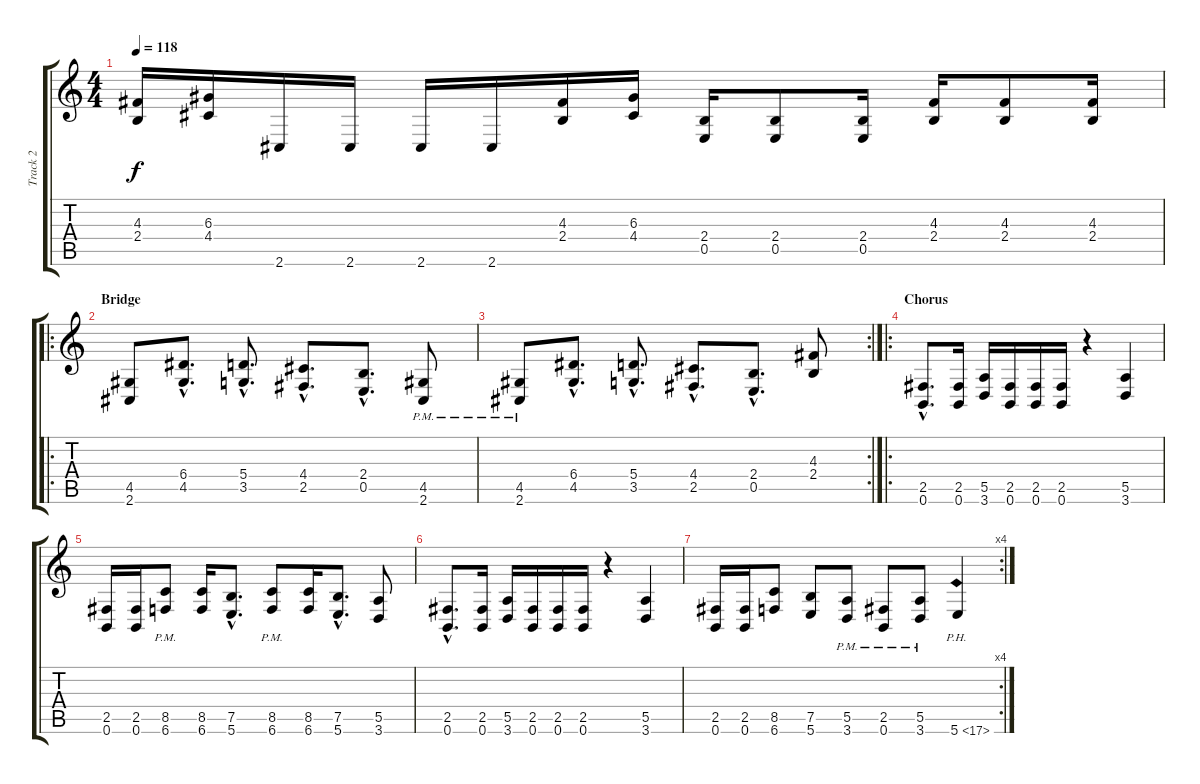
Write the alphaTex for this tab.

\track ("Track 2" "Track 2") {instrument distortionguitar}
\staff {score tabs}
\tuning (B3 Gb3 D3 A2 E2 B1) {hide}
\ts (4 4)
\tempo 118
\clef g2
\ks c
(4.3 2.4).16{dy f} (6.3 4.4).16 2.6.16 2.6.16 2.6.16 2.6.16 (4.3 2.4).16 (6.3 4.4).16 (2.4 0.5).16 (2.4 0.5).8 (2.4 0.5).16 (4.3 2.4).16 (4.3 2.4).8 (4.3 2.4).16 |
\ro
\section ("" "Bridge")
(4.5 2.6).8 (6.4{hac} 4.5{hac}).8{d} (5.4{hac} 3.5{hac}).8{d} (4.4{hac} 2.5{hac}).8{d} (2.4{hac} 0.5{hac}).8{d} (4.5{pm} 2.6{pm}).8 |
\rc 2
(4.5{pm} 2.6{pm}).8 (6.4{hac} 4.5{hac}).8{d} (5.4{hac} 3.5{hac}).8{d} (4.4{hac} 2.5{hac}).8{d} (2.4{hac} 0.5{hac}).8{d} (4.3 2.4).8 |
\ro
\section ("" "Chorus")
(2.5{hac} 0.6{hac}).8{d} (2.5 0.6).16 (5.5 3.6).16 (2.5 0.6).16 (2.5 0.6).16 (2.5 0.6).16 r.4 (5.5 3.6).4 |
(2.5 0.6).16 (2.5 0.6).16 (8.5{pm} 6.6{pm}).8 (8.5 6.6).16 (7.5{hac} 5.6{hac}).8{d} (8.5{pm} 6.6{pm}).8 (8.5 6.6).16 (7.5{hac} 5.6{hac}).8{d} (5.5 3.6).8 |
(2.5{hac} 0.6{hac}).8{d} (2.5 0.6).16 (5.5 3.6).16 (2.5 0.6).16 (2.5 0.6).16 (2.5 0.6).16 r.4 (5.5 3.6).4 |
\rc 4
(2.5 0.6).16 (2.5 0.6).16 (8.5 6.6).8 (7.5 5.6).8 (5.5{pm} 3.6{pm}).8 (2.5{pm} 0.6{pm}).8 (5.5{pm} 3.6{pm}).8 5.6{ph 12}.4
